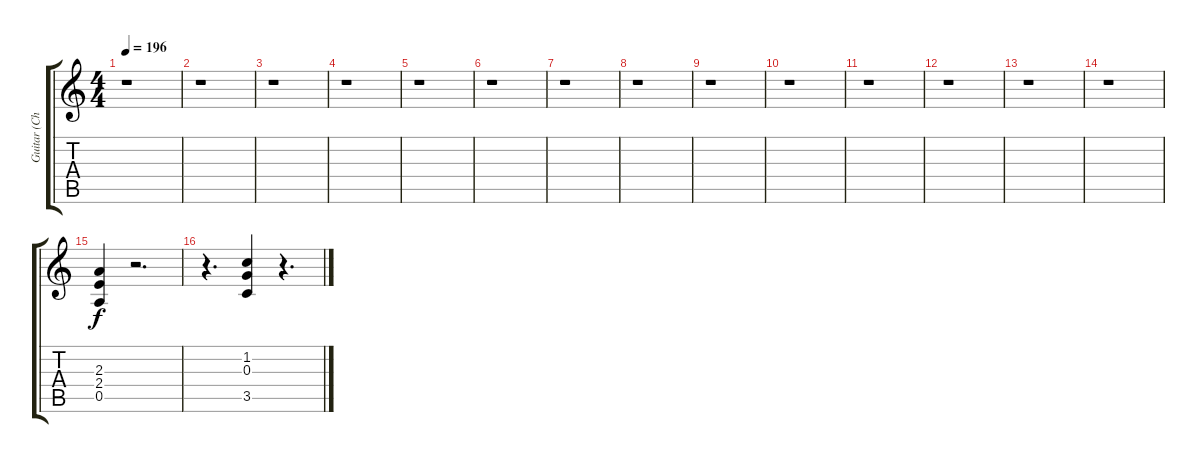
\track ("Guitar (Chorus)" "Guitar (Ch") {instrument overdrivenguitar}
\staff {score tabs}
\tuning (E4 B3 G3 D3 A2 E2) {hide}
\ts (4 4)
\tempo 196
\clef g2
\ks c
r.1{dy f} |
r.1 |
r.1 |
r.1 |
r.1 |
r.1 |
r.1 |
r.1 |
r.1 |
r.1 |
r.1 |
r.1 |
r.1 |
r.1 |
(2.3 2.4 0.5).4{volume 16} r.2{d} |
r.4{d} (1.2 0.3 3.5).4 r.4{d}
